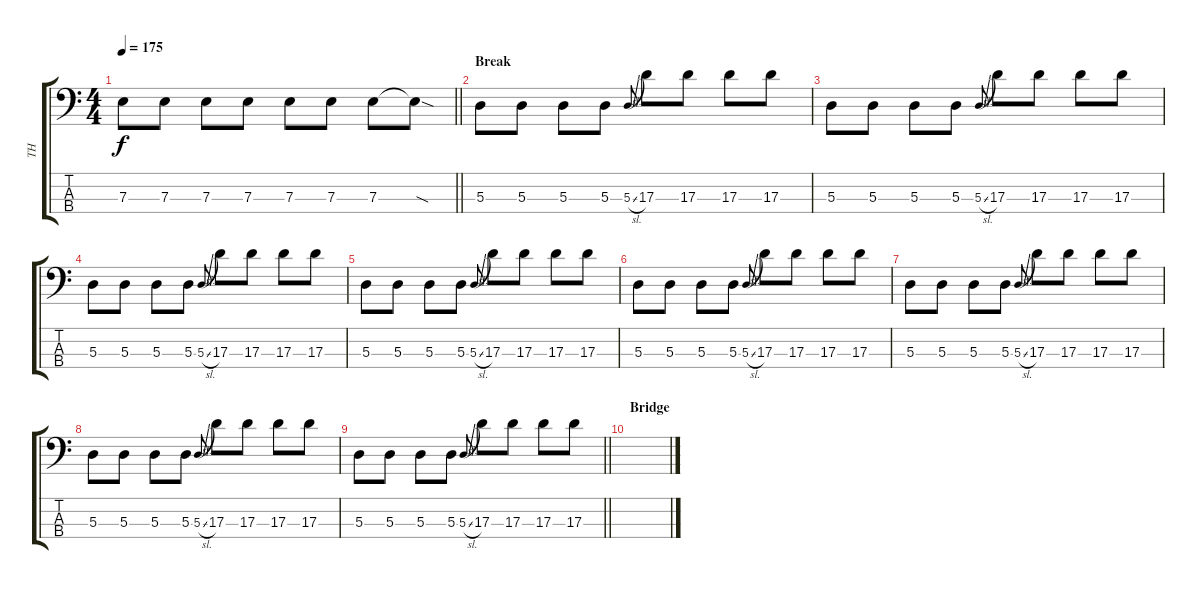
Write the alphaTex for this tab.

\track ("TH" "TH") {instrument electricbassfinger}
\staff {score tabs}
\tuning (G2 D2 A1 D1) {hide}
\ts (4 4)
\tempo 175
\clef f4
\barLineRight lightlight
\ks c
7.3.8{dy f} 7.3.8 7.3.8 7.3.8 7.3.8 7.3.8 7.3.8 7.3{sod t}.8 |
\section ("" "Break")
5.3.8 5.3.8 5.3.8 5.3.8 5.3{sl}.8{gr onbeat} 17.3.8 17.3.8 17.3.8 17.3.8 |
5.3.8 5.3.8 5.3.8 5.3.8 5.3{sl}.8{gr onbeat} 17.3.8 17.3.8 17.3.8 17.3.8 |
5.3.8 5.3.8 5.3.8 5.3.8 5.3{sl}.8{gr onbeat} 17.3.8 17.3.8 17.3.8 17.3.8 |
5.3.8 5.3.8 5.3.8 5.3.8 5.3{sl}.8{gr onbeat} 17.3.8 17.3.8 17.3.8 17.3.8 |
5.3.8 5.3.8 5.3.8 5.3.8 5.3{sl}.8{gr onbeat} 17.3.8 17.3.8 17.3.8 17.3.8 |
5.3.8 5.3.8 5.3.8 5.3.8 5.3{sl}.8{gr onbeat} 17.3.8 17.3.8 17.3.8 17.3.8 |
5.3.8 5.3.8 5.3.8 5.3.8 5.3{sl}.8{gr onbeat} 17.3.8 17.3.8 17.3.8 17.3.8 |
\barLineRight lightlight
5.3.8 5.3.8 5.3.8 5.3.8 5.3{sl}.8{gr onbeat} 17.3.8 17.3.8 17.3.8 17.3.8 |
\section ("" "Bridge")
